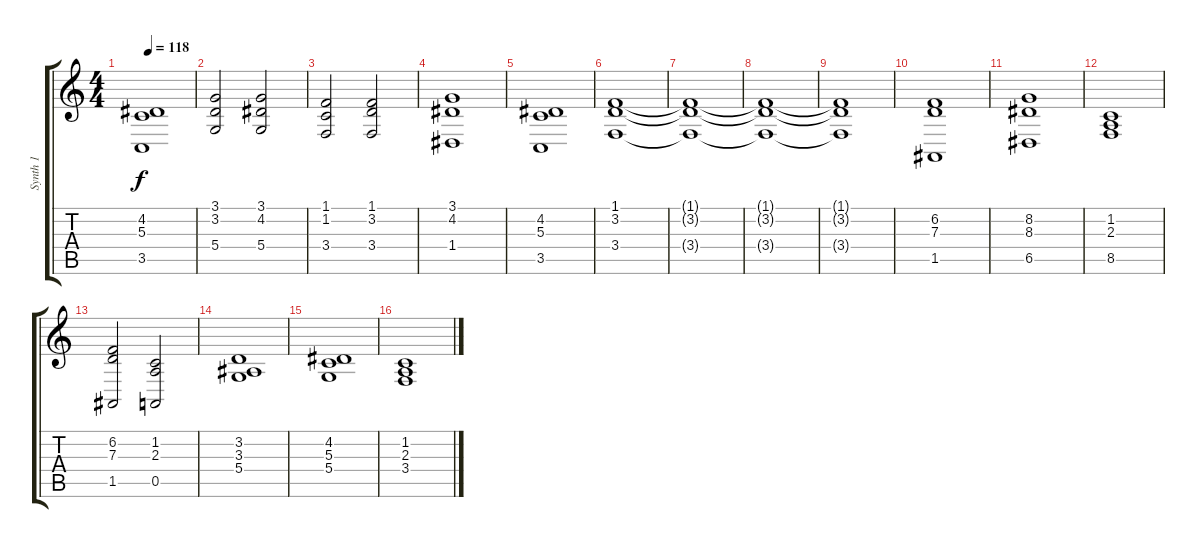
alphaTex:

\track ("Synth 1" "Synth 1") {instrument stringensemble1}
\staff {score tabs}
\tuning (E4 B3 G3 D3 A2 E2) {hide}
\ts (4 4)
\tempo 118
\clef g2
\ks c
(4.2 5.3 3.5).1{dy f} |
(3.1 3.2 5.4).2 (3.1 4.2 5.4).2 |
(1.1 1.2 3.4).2 (1.1 3.2 3.4).2 |
(3.1 4.2 1.4).1 |
(4.2 5.3 3.5).1 |
(1.1 3.2 3.4).1 |
(1.1{t} 3.2{t} 3.4{t}).1 |
(1.1{t} 3.2{t} 3.4{t}).1 |
(1.1{t} 3.2{t} 3.4{t}).1 |
(6.2 7.3 1.5).1 |
(8.2 8.3 6.5).1 |
(1.2 2.3 8.5).1 |
(6.2 7.3 1.5).2 (1.2 2.3 0.5).2 |
(3.2 3.3 5.4).1 |
(4.2 5.3 5.4).1 |
(1.2 2.3 3.4).1
